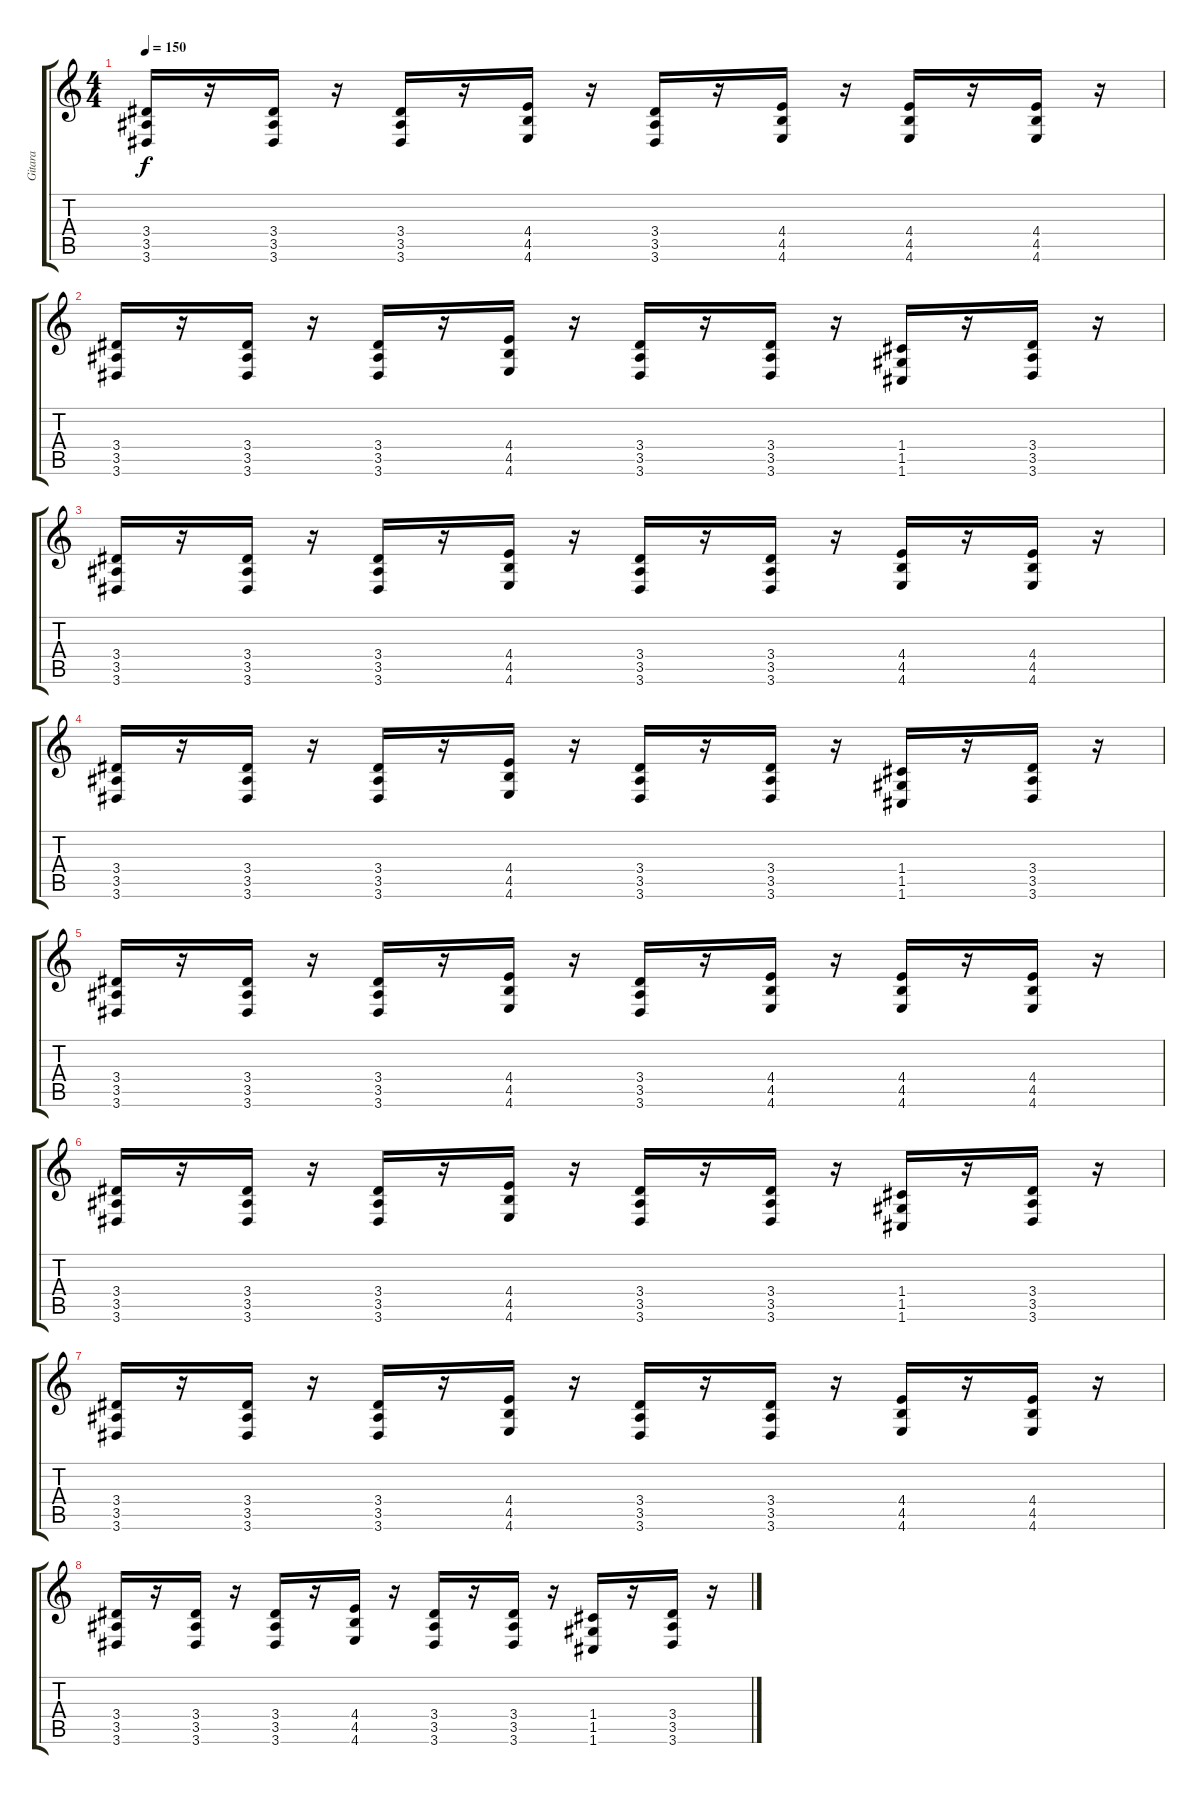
\track ("Gitara" "Gitara") {instrument distortionguitar}
\staff {score tabs}
\tuning (D4 A3 F3 C3 G2 C2) {hide}
\ts (4 4)
\tempo 150
\clef g2
\ks c
(3.4 3.5 3.6).16{dy f} r.16 (3.4 3.5 3.6).16 r.16 (3.4 3.5 3.6).16 r.16 (4.4 4.5 4.6).16 r.16 (3.4 3.5 3.6).16 r.16 (4.4 4.5 4.6).16 r.16 (4.4 4.5 4.6).16 r.16 (4.4 4.5 4.6).16 r.16 |
(3.4 3.5 3.6).16 r.16 (3.4 3.5 3.6).16 r.16 (3.4 3.5 3.6).16 r.16 (4.4 4.5 4.6).16 r.16 (3.4 3.5 3.6).16 r.16 (3.4 3.5 3.6).16 r.16 (1.4 1.5 1.6).16 r.16 (3.4 3.5 3.6).16 r.16 |
(3.4 3.5 3.6).16 r.16 (3.4 3.5 3.6).16 r.16 (3.4 3.5 3.6).16 r.16 (4.4 4.5 4.6).16 r.16 (3.4 3.5 3.6).16 r.16 (3.4 3.5 3.6).16 r.16 (4.4 4.5 4.6).16 r.16 (4.4 4.5 4.6).16 r.16 |
(3.4 3.5 3.6).16 r.16 (3.4 3.5 3.6).16 r.16 (3.4 3.5 3.6).16 r.16 (4.4 4.5 4.6).16 r.16 (3.4 3.5 3.6).16 r.16 (3.4 3.5 3.6).16 r.16 (1.4 1.5 1.6).16 r.16 (3.4 3.5 3.6).16 r.16 |
(3.4 3.5 3.6).16 r.16 (3.4 3.5 3.6).16 r.16 (3.4 3.5 3.6).16 r.16 (4.4 4.5 4.6).16 r.16 (3.4 3.5 3.6).16 r.16 (4.4 4.5 4.6).16 r.16 (4.4 4.5 4.6).16 r.16 (4.4 4.5 4.6).16 r.16 |
(3.4 3.5 3.6).16 r.16 (3.4 3.5 3.6).16 r.16 (3.4 3.5 3.6).16 r.16 (4.4 4.5 4.6).16 r.16 (3.4 3.5 3.6).16 r.16 (3.4 3.5 3.6).16 r.16 (1.4 1.5 1.6).16 r.16 (3.4 3.5 3.6).16 r.16 |
(3.4 3.5 3.6).16 r.16 (3.4 3.5 3.6).16 r.16 (3.4 3.5 3.6).16 r.16 (4.4 4.5 4.6).16 r.16 (3.4 3.5 3.6).16 r.16 (3.4 3.5 3.6).16 r.16 (4.4 4.5 4.6).16 r.16 (4.4 4.5 4.6).16 r.16 |
(3.4 3.5 3.6).16 r.16 (3.4 3.5 3.6).16 r.16 (3.4 3.5 3.6).16 r.16 (4.4 4.5 4.6).16 r.16 (3.4 3.5 3.6).16 r.16 (3.4 3.5 3.6).16 r.16 (1.4 1.5 1.6).16 r.16 (3.4 3.5 3.6).16 r.16
